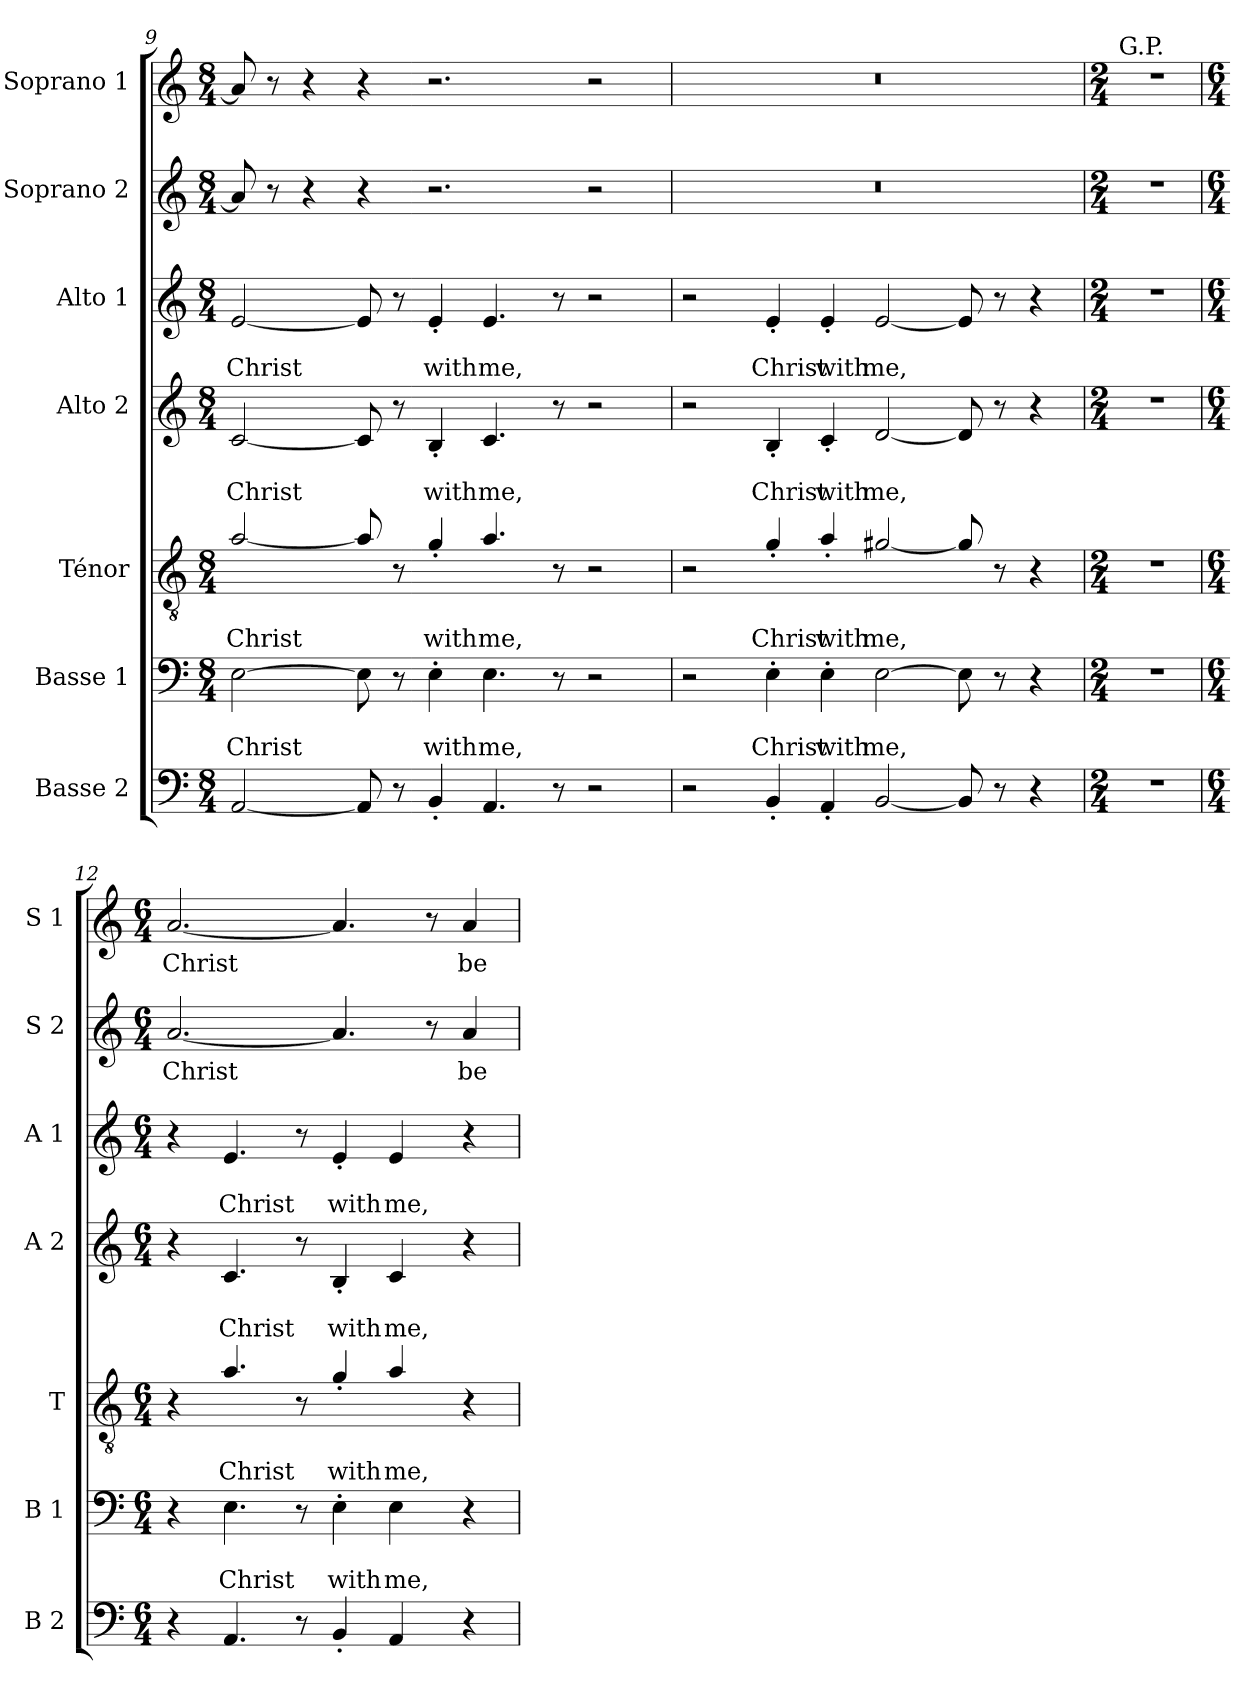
**kern	**kern	**text	**text	**kern	**text	**text	**kern	**text	**text	**kern	**text	**text	**kern	**text	**kern	**text
*part7	*part6	*part6	*part6	*part5	*part5	*part5	*part4	*part4	*part4	*part3	*part3	*part3	*part2	*part2	*part1	*part1
*staff7	*staff6	*staff6	*staff6	*staff5	*staff5	*staff5	*staff4	*staff4	*staff4	*staff3	*staff3	*staff3	*staff2	*staff2	*staff1	*staff1
*I"Basse 2	*I"Basse 1	*	*	*I"Ténor	*	*	*I"Alto 2	*	*	*I"Alto 1	*	*	*I"Soprano 2	*	*I"Soprano 1	*
*I'B 2	*I'B 1	*	*	*I'T	*	*	*I'A 2	*	*	*I'A 1	*	*	*I'S 2	*	*I'S 1	*
*clefF4	*clefF4	*	*	*clefGv2	*	*	*clefG2	*	*	*clefG2	*	*	*clefG2	*	*clefG2	*
*	*	*	*	*ITrd7c12	*	*	*	*	*	*	*	*	*	*	*	*
*k[]	*k[]	*	*	*k[]	*	*	*k[]	*	*	*k[]	*	*	*k[]	*	*k[]	*
*C:	*C:	*	*	*C:	*	*	*C:	*	*	*C:	*	*	*C:	*	*C:	*
*M8/4	*M8/4	*	*	*M8/4	*	*	*M8/4	*	*	*M8/4	*	*	*M8/4	*	*M8/4	*
=9	=9	=9	=9	=9	=9	=9	=9	=9	=9	=9	=9	=9	=9	=9	=9	=9
!	!	!	!LO:LY:b	!	!	!	!	!	!	!	!	!	!	!	!	!
!	!	!	!	!	!	!LO:LY:b	!	!	!	!	!	!	!	!	!	!
!	!	!	!	!	!	!	!	!	!LO:LY:b	!	!	!	!	!	!	!
!	!	!	!	!	!	!	!	!	!	!	!	!LO:LY:b	!	!	!	!
[<2AA/	[>2E\	.	Christ	[<2A/	.	Christ	[<2c/	.	Christ	[<2e/	.	Christ	8a/]	.	8a/]	.
.	.	.	.	.	.	.	.	.	.	.	.	.	8r	.	8r	.
.	.	.	.	.	.	.	.	.	.	.	.	.	4r	.	4r	.
8AA/]	8E\]	.	.	8A/]	.	.	8c/]	.	.	8e/]	.	.	4r	.	4r	.
8r	8r	.	.	8r	.	.	8r	.	.	8r	.	.	.	.	.	.
!	!	!	!LO:LY:b	!	!	!	!	!	!	!	!	!	!	!	!	!
!	!	!	!	!	!	!LO:LY:b	!	!	!	!	!	!	!	!	!	!
!	!	!	!	!	!	!	!	!	!LO:LY:b	!	!	!	!	!	!	!
!	!	!	!	!	!	!	!	!	!	!	!	!LO:LY:b	!	!	!	!
4BB'</	4E'>\	.	with	4G'</	.	with	4B'</	.	with	4e'</	.	with	2.r	.	2.r	.
!	!	!	!LO:LY:b	!	!	!	!	!	!	!	!	!	!	!	!	!
!	!	!	!	!	!	!LO:LY:b	!	!	!	!	!	!	!	!	!	!
!	!	!	!	!	!	!	!	!	!LO:LY:b	!	!	!	!	!	!	!
!	!	!	!	!	!	!	!	!	!	!	!	!LO:LY:b	!	!	!	!
4.AA/	4.E\	.	me,	4.A/	.	me,	4.c/	.	me,	4.e/	.	me,	.	.	.	.
8r	8r	.	.	8r	.	.	8r	.	.	8r	.	.	.	.	.	.
2r	2r	.	.	2r	.	.	2r	.	.	2r	.	.	2r	.	2r	.
=10	=10	=10	=10	=10	=10	=10	=10	=10	=10	=10	=10	=10	=10	=10	=10	=10
2r	2r	.	.	2r	.	.	2r	.	.	2r	.	.	0r	.	0r	.
!	!	!	!LO:LY:b	!	!	!	!	!	!	!	!	!	!	!	!	!
!	!	!	!	!	!	!LO:LY:b	!	!	!	!	!	!	!	!	!	!
!	!	!	!	!	!	!	!	!	!LO:LY:b	!	!	!	!	!	!	!
!	!	!	!	!	!	!	!	!	!	!	!	!LO:LY:b	!	!	!	!
4BB'</	4E'>\	.	Christ	4G'</	.	Christ	4B'</	.	Christ	4e'</	.	Christ	.	.	.	.
!	!	!	!LO:LY:b	!	!	!	!	!	!	!	!	!	!	!	!	!
!	!	!	!	!	!	!LO:LY:b	!	!	!	!	!	!	!	!	!	!
!	!	!	!	!	!	!	!	!	!LO:LY:b	!	!	!	!	!	!	!
!	!	!	!	!	!	!	!	!	!	!	!	!LO:LY:b	!	!	!	!
4AA'</	4E'>\	.	with	4A'</	.	with	4c'</	.	with	4e'</	.	with	.	.	.	.
!	!	!	!LO:LY:b	!	!	!	!	!	!	!	!	!	!	!	!	!
!	!	!	!	!	!	!LO:LY:b	!	!	!	!	!	!	!	!	!	!
!	!	!	!	!	!	!	!	!	!LO:LY:b	!	!	!	!	!	!	!
!	!	!	!	!	!	!	!	!	!	!	!	!LO:LY:b	!	!	!	!
[<2BB/	[>2E\	.	me,	[<2G#X/	.	me,	[<2d/	.	me,	[<2e/	.	me,	.	.	.	.
8BB/]	8E\]	.	.	8G#/]	.	.	8d/]	.	.	8e/]	.	.	.	.	.	.
8r	8r	.	.	8r	.	.	8r	.	.	8r	.	.	.	.	.	.
4r	4r	.	.	4r	.	.	4r	.	.	4r	.	.	.	.	.	.
!!LO:PB:g=z
=11	=11	=11	=11	=11	=11	=11	=11	=11	=11	=11	=11	=11	=11	=11	=11	=11
*M2/4	*M2/4	*	*	*M2/4	*	*	*M2/4	*	*	*M2/4	*	*	*M2/4	*	*M2/4	*
!	!	!	!	!	!	!	!	!	!	!	!	!	!	!	!LO:TX:a:t=G.P.	!
2r	2r	.	.	2r	.	.	2r	.	.	2r	.	.	2r	.	2r	.
=12	=12	=12	=12	=12	=12	=12	=12	=12	=12	=12	=12	=12	=12	=12	=12	=12
*M6/4	*M6/4	*	*	*M6/4	*	*	*M6/4	*	*	*M6/4	*	*	*M6/4	*	*M6/4	*
!	!	!	!	!	!	!	!	!	!	!	!	!	!	!LO:LY:b	!	!
!	!	!	!	!	!	!	!	!	!	!	!	!	!	!	!	!LO:LY:b
4r	4r	.	.	4r	.	.	4r	.	.	4r	.	.	[<2.a/	Christ	[<2.a/	Christ
!	!	!	!LO:LY:b	!	!	!	!	!	!	!	!	!	!	!	!	!
!	!	!	!	!	!	!LO:LY:b	!	!	!	!	!	!	!	!	!	!
!	!	!	!	!	!	!	!	!	!LO:LY:b	!	!	!	!	!	!	!
!	!	!	!	!	!	!	!	!	!	!	!	!LO:LY:b	!	!	!	!
4.AA/	4.E\	.	Christ	4.A/	.	Christ	4.c/	.	Christ	4.e/	.	Christ	.	.	.	.
8r	8r	.	.	8r	.	.	8r	.	.	8r	.	.	.	.	.	.
!	!	!	!LO:LY:b	!	!	!	!	!	!	!	!	!	!	!	!	!
!	!	!	!	!	!	!LO:LY:b	!	!	!	!	!	!	!	!	!	!
!	!	!	!	!	!	!	!	!	!LO:LY:b	!	!	!	!	!	!	!
!	!	!	!	!	!	!	!	!	!	!	!	!LO:LY:b	!	!	!	!
4BB'</	4E'>\	.	with	4G'</	.	with	4B'</	.	with	4e'</	.	with	4.a/]	.	4.a/]	.
!	!	!	!LO:LY:b	!	!	!	!	!	!	!	!	!	!	!	!	!
!	!	!	!	!	!	!LO:LY:b	!	!	!	!	!	!	!	!	!	!
!	!	!	!	!	!	!	!	!	!LO:LY:b	!	!	!	!	!	!	!
!	!	!	!	!	!	!	!	!	!	!	!	!LO:LY:b	!	!	!	!
4AA/	4E\	.	me,	4A/	.	me,	4c/	.	me,	4e/	.	me,	.	.	.	.
.	.	.	.	.	.	.	.	.	.	.	.	.	8r	.	8r	.
!	!	!	!	!	!	!	!	!	!	!	!	!	!	!LO:LY:b	!	!
!	!	!	!	!	!	!	!	!	!	!	!	!	!	!	!	!LO:LY:b
4r	4r	.	.	4r	.	.	4r	.	.	4r	.	.	4a/	be-	4a/	be-
=	=	=	=	=	=	=	=	=	=	=	=	=	=	=	=	=
*-	*-	*-	*-	*-	*-	*-	*-	*-	*-	*-	*-	*-	*-	*-	*-	*-
